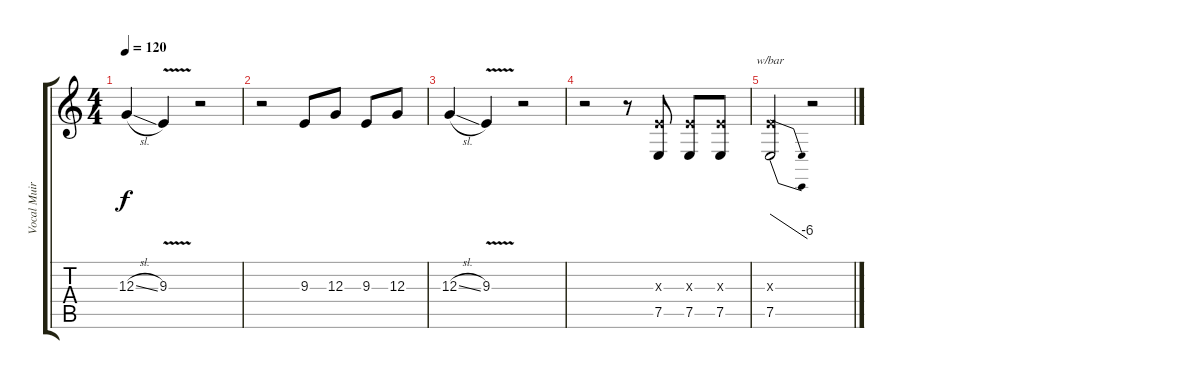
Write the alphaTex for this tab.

\track ("Vocal Muir low" "Vocal Muir") {instrument lead6voice}
\staff {score tabs}
\tuning (E4 B3 G3 D3 A2 E2) {hide}
\ts (4 4)
\tempo 120
\clef g2
\ks c
12.3{sl}.4{dy f} 9.3{v}.4 r.2 |
r.2 9.3.8 12.3.8 9.3.8 12.3.8 |
12.3{sl}.4 9.3{v}.4 r.2 |
r.2 r.8 (9.3{x} 7.5).8 (9.3{x} 7.5).8 (9.3{x} 7.5).8 |
(9.3{x} 7.5).2{tbe (dive default 0 0 60 -24)} r.2
